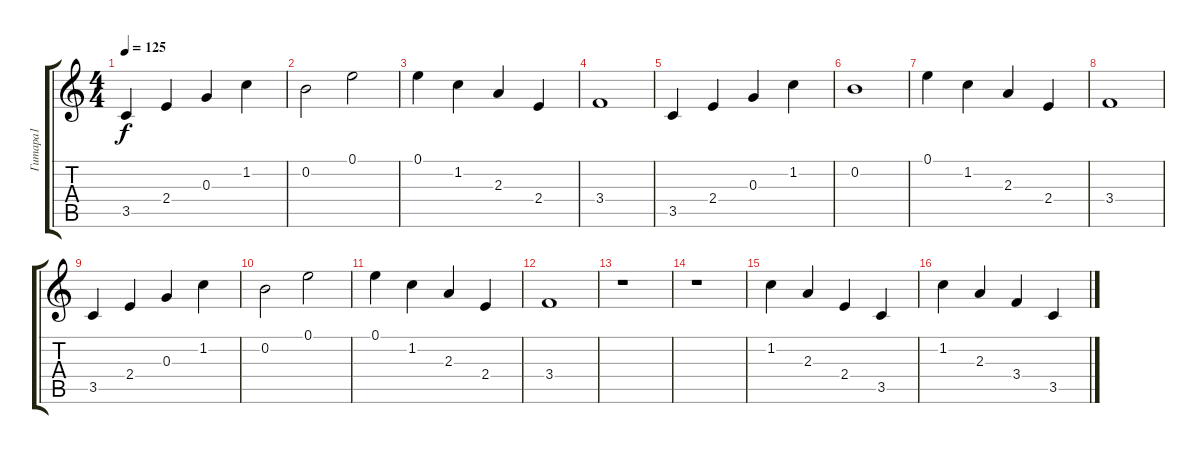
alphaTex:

\track ("Гитара1" "Гитара1") {instrument distortionguitar}
\staff {score tabs}
\tuning (E4 B3 G3 D3 A2 E2) {hide}
\ts (4 4)
\tempo 125
\clef g2
\ks c
3.5.4{dy f} 2.4.4 0.3.4 1.2.4 |
0.2.2 0.1.2 |
0.1.4 1.2.4 2.3.4 2.4.4 |
3.4.1 |
3.5.4 2.4.4 0.3.4 1.2.4 |
0.2.1 |
0.1.4 1.2.4 2.3.4 2.4.4 |
3.4.1 |
3.5.4 2.4.4 0.3.4 1.2.4 |
0.2.2 0.1.2 |
0.1.4 1.2.4 2.3.4 2.4.4 |
3.4.1 |
r.1 |
r.1 |
1.2.4 2.3.4 2.4.4 3.5.4 |
1.2.4 2.3.4 3.4.4 3.5.4
